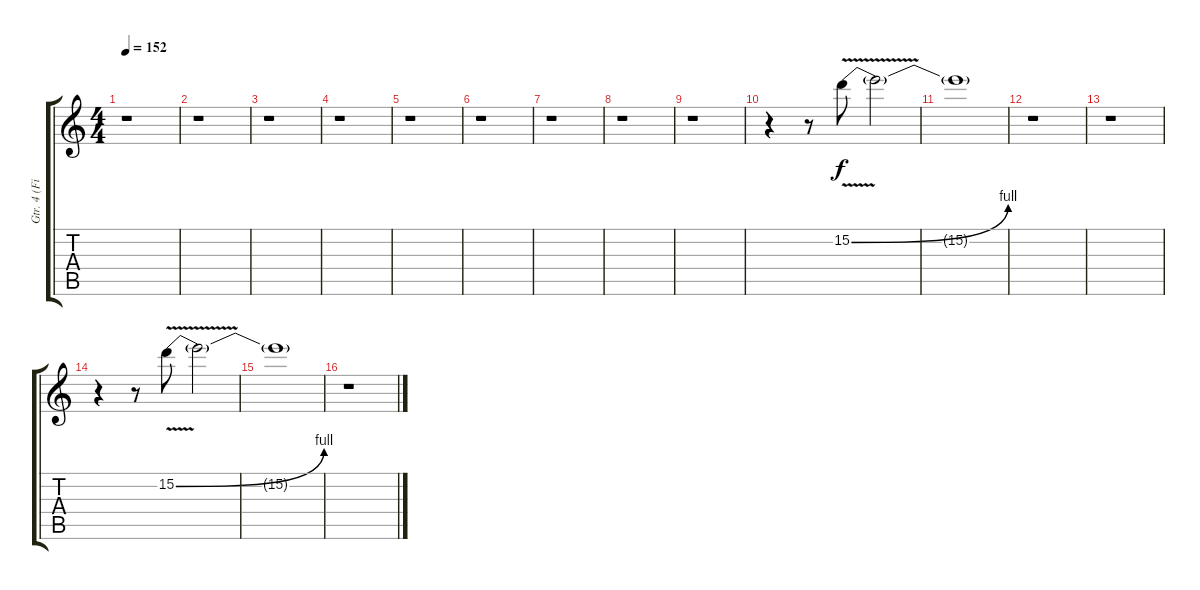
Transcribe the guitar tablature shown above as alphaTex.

\track ("Gtr. 4 (Fills)" "Gtr. 4 (Fi") {instrument overdrivenguitar}
\staff {score tabs}
\tuning (E4 B3 G3 D3 A2 E2) {hide}
\ts (4 4)
\tempo 152
\clef g2
\ks c
r.1{dy f} |
r.1 |
r.1 |
r.1 |
r.1 |
r.1 |
r.1 |
r.1 |
r.1 |
r.4 r.8 15.2{be (bend 0 0 60 4) v}.8 15.2{t}.2 |
15.2{t}.1 |
r.1 |
r.1 |
r.4 r.8 15.2{be (bend 0 0 60 4) v}.8 15.2{t}.2 |
15.2{t}.1 |
r.1
